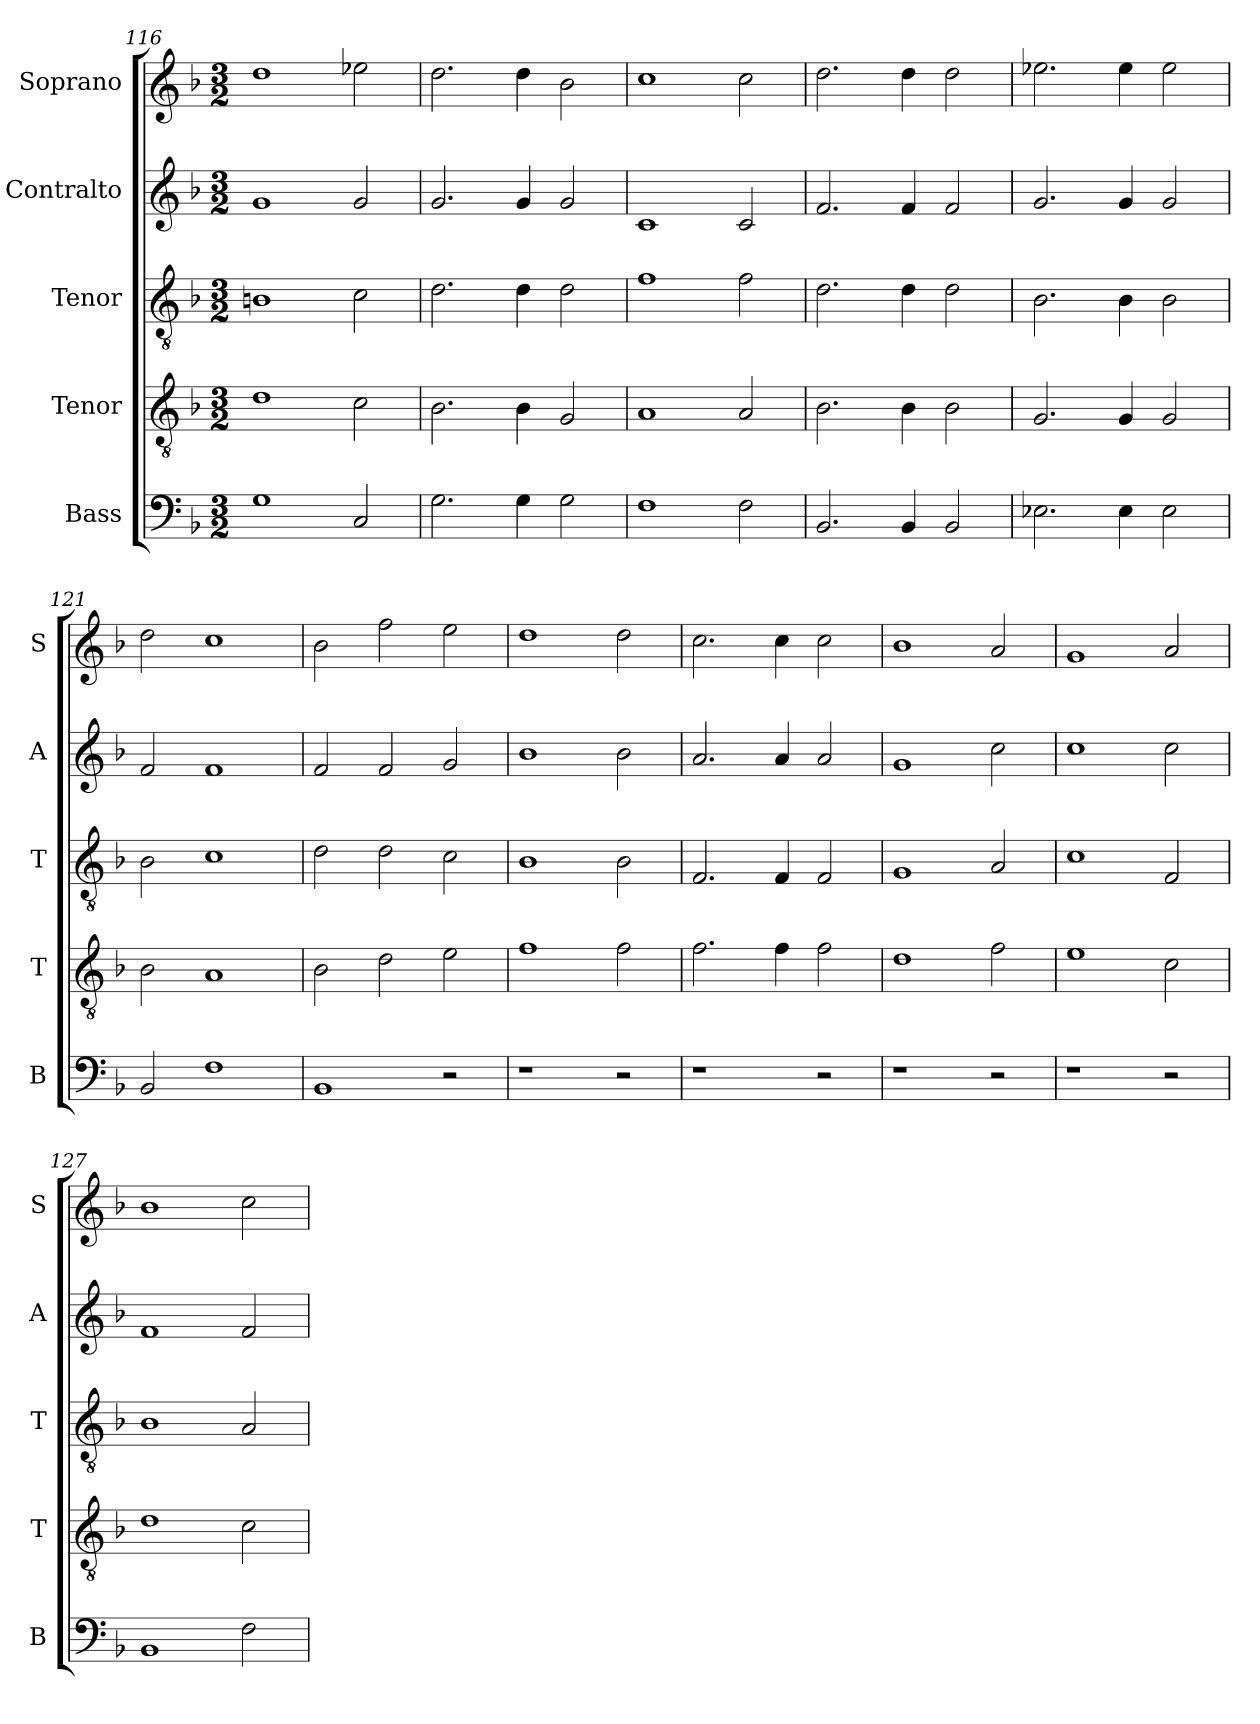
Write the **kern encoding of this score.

**kern	**kern	**kern	**kern	**kern
*part5	*part4	*part3	*part2	*part1
*staff5	*staff4	*staff3	*staff2	*staff1
*I"Bass	*I"Tenor	*I"Tenor	*I"Contralto	*I"Soprano
*I'B	*I'T	*I'T	*I'A	*I'S
*clefF4	*clefGv2	*clefGv2	*clefG2	*clefG2
*k[b-]	*k[b-]	*k[b-]	*k[b-]	*k[b-]
*G:dor	*G:dor	*G:dor	*G:dor	*G:dor
*M3/2	*M3/2	*M3/2	*M3/2	*M3/2
=116	=116	=116	=116	=116
1G	1d	1Bn	1g	1dd
2C	2c	2c	2g	2ee-X
=117	=117	=117	=117	=117
2.G	2.B-	2.d	2.g	2.dd
4G	4B-	4d	4g	4dd
2G	2G	2d	2g	2b-
=118	=118	=118	=118	=118
1F	1A	1f	1c	1cc
2F	2A	2f	2c	2cc
=119	=119	=119	=119	=119
2.BB-	2.B-	2.d	2.f	2.dd
4BB-	4B-	4d	4f	4dd
2BB-	2B-	2d	2f	2dd
=120	=120	=120	=120	=120
2.E-X	2.G	2.B-	2.g	2.ee-X
4E-	4G	4B-	4g	4ee-
2E-	2G	2B-	2g	2ee-
=121	=121	=121	=121	=121
2BB-	2B-	2B-	2f	2dd
1F	1A	1c	1f	1cc
=122	=122	=122	=122	=122
1BB-	2B-	2d	2f	2b-
.	2d	2d	2f	2ff
2r	2e	2c	2g	2ee
=123	=123	=123	=123	=123
1r	1f	1B-	1b-	1dd
2r	2f	2B-	2b-	2dd
=124	=124	=124	=124	=124
1r	2.f	2.F	2.a	2.cc
.	4f	4F	4a	4cc
2r	2f	2F	2a	2cc
=125	=125	=125	=125	=125
1r	1d	1G	1g	1b-
2r	2f	2A	2cc	2a
=126	=126	=126	=126	=126
1r	1e	1c	1cc	1g
2r	2c	2F	2cc	2a
=127	=127	=127	=127	=127
1BB-	1d	1B-	1f	1b-
2F	2c	2A	2f	2cc
=	=	=	=	=
*-	*-	*-	*-	*-
